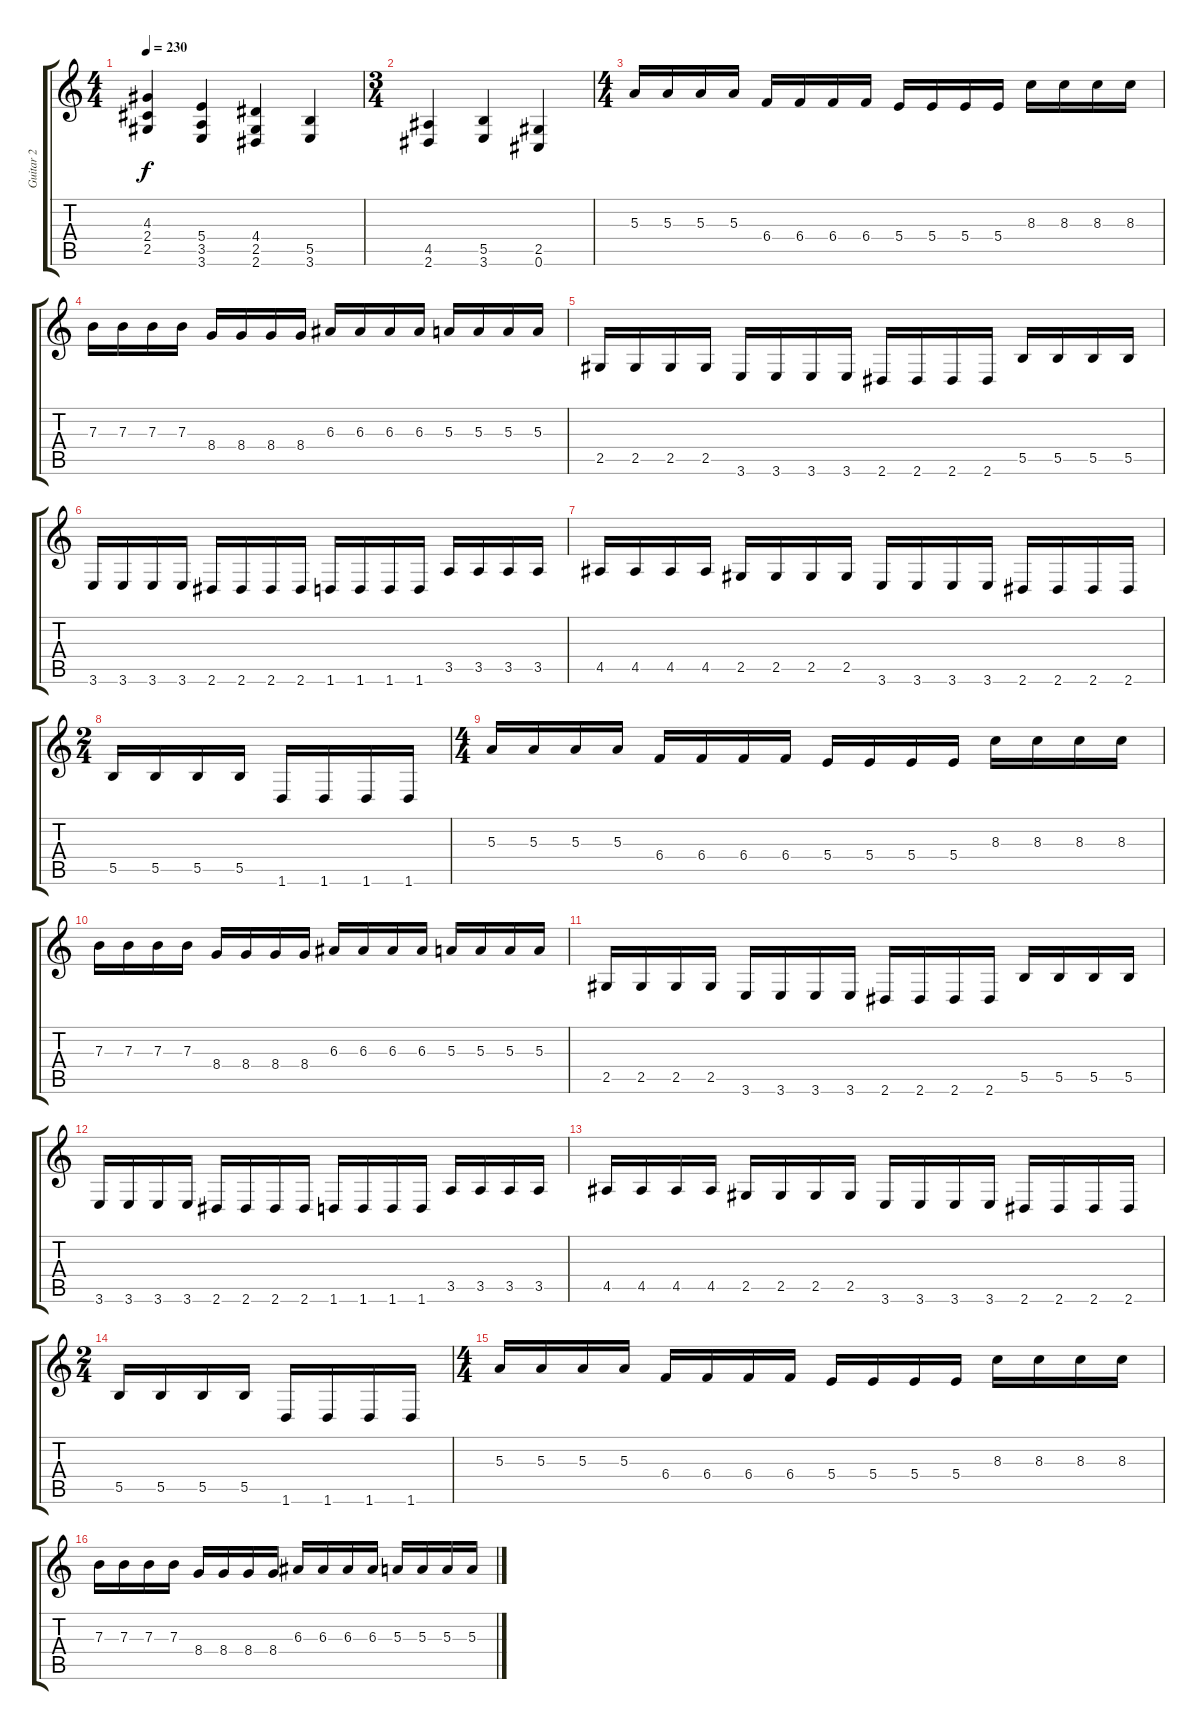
\track ("Guitar 2" "Guitar 2") {instrument overdrivenguitar}
\staff {score tabs}
\tuning (Db4 Ab3 E3 B2 Gb2 Db2) {hide}
\ts (4 4)
\tempo 230
\clef g2
\ks c
(4.3 2.4 2.5).4{dy f} (5.4 3.5 3.6).4 (4.4 2.5 2.6).4 (5.5 3.6).4 |
\ts (3 4)
(4.5 2.6).4 (5.5 3.6).4 (2.5 0.6).4 |
\ts (4 4)
5.3.16 5.3.16 5.3.16 5.3.16 6.4.16 6.4.16 6.4.16 6.4.16 5.4.16 5.4.16 5.4.16 5.4.16 8.3.16 8.3.16 8.3.16 8.3.16 |
7.3.16 7.3.16 7.3.16 7.3.16 8.4.16 8.4.16 8.4.16 8.4.16 6.3.16 6.3.16 6.3.16 6.3.16 5.3.16 5.3.16 5.3.16 5.3.16 |
2.5.16 2.5.16 2.5.16 2.5.16 3.6.16 3.6.16 3.6.16 3.6.16 2.6.16 2.6.16 2.6.16 2.6.16 5.5.16 5.5.16 5.5.16 5.5.16 |
3.6.16 3.6.16 3.6.16 3.6.16 2.6.16 2.6.16 2.6.16 2.6.16 1.6.16 1.6.16 1.6.16 1.6.16 3.5.16 3.5.16 3.5.16 3.5.16 |
4.5.16 4.5.16 4.5.16 4.5.16 2.5.16 2.5.16 2.5.16 2.5.16 3.6.16 3.6.16 3.6.16 3.6.16 2.6.16 2.6.16 2.6.16 2.6.16 |
\ts (2 4)
5.5.16 5.5.16 5.5.16 5.5.16 1.6.16 1.6.16 1.6.16 1.6.16 |
\ts (4 4)
5.3.16 5.3.16 5.3.16 5.3.16 6.4.16 6.4.16 6.4.16 6.4.16 5.4.16 5.4.16 5.4.16 5.4.16 8.3.16 8.3.16 8.3.16 8.3.16 |
7.3.16 7.3.16 7.3.16 7.3.16 8.4.16 8.4.16 8.4.16 8.4.16 6.3.16 6.3.16 6.3.16 6.3.16 5.3.16 5.3.16 5.3.16 5.3.16 |
2.5.16 2.5.16 2.5.16 2.5.16 3.6.16 3.6.16 3.6.16 3.6.16 2.6.16 2.6.16 2.6.16 2.6.16 5.5.16 5.5.16 5.5.16 5.5.16 |
3.6.16 3.6.16 3.6.16 3.6.16 2.6.16 2.6.16 2.6.16 2.6.16 1.6.16 1.6.16 1.6.16 1.6.16 3.5.16 3.5.16 3.5.16 3.5.16 |
4.5.16 4.5.16 4.5.16 4.5.16 2.5.16 2.5.16 2.5.16 2.5.16 3.6.16 3.6.16 3.6.16 3.6.16 2.6.16 2.6.16 2.6.16 2.6.16 |
\ts (2 4)
5.5.16 5.5.16 5.5.16 5.5.16 1.6.16 1.6.16 1.6.16 1.6.16 |
\ts (4 4)
5.3.16 5.3.16 5.3.16 5.3.16 6.4.16 6.4.16 6.4.16 6.4.16 5.4.16 5.4.16 5.4.16 5.4.16 8.3.16 8.3.16 8.3.16 8.3.16 |
7.3.16 7.3.16 7.3.16 7.3.16 8.4.16 8.4.16 8.4.16 8.4.16 6.3.16 6.3.16 6.3.16 6.3.16 5.3.16 5.3.16 5.3.16 5.3.16
